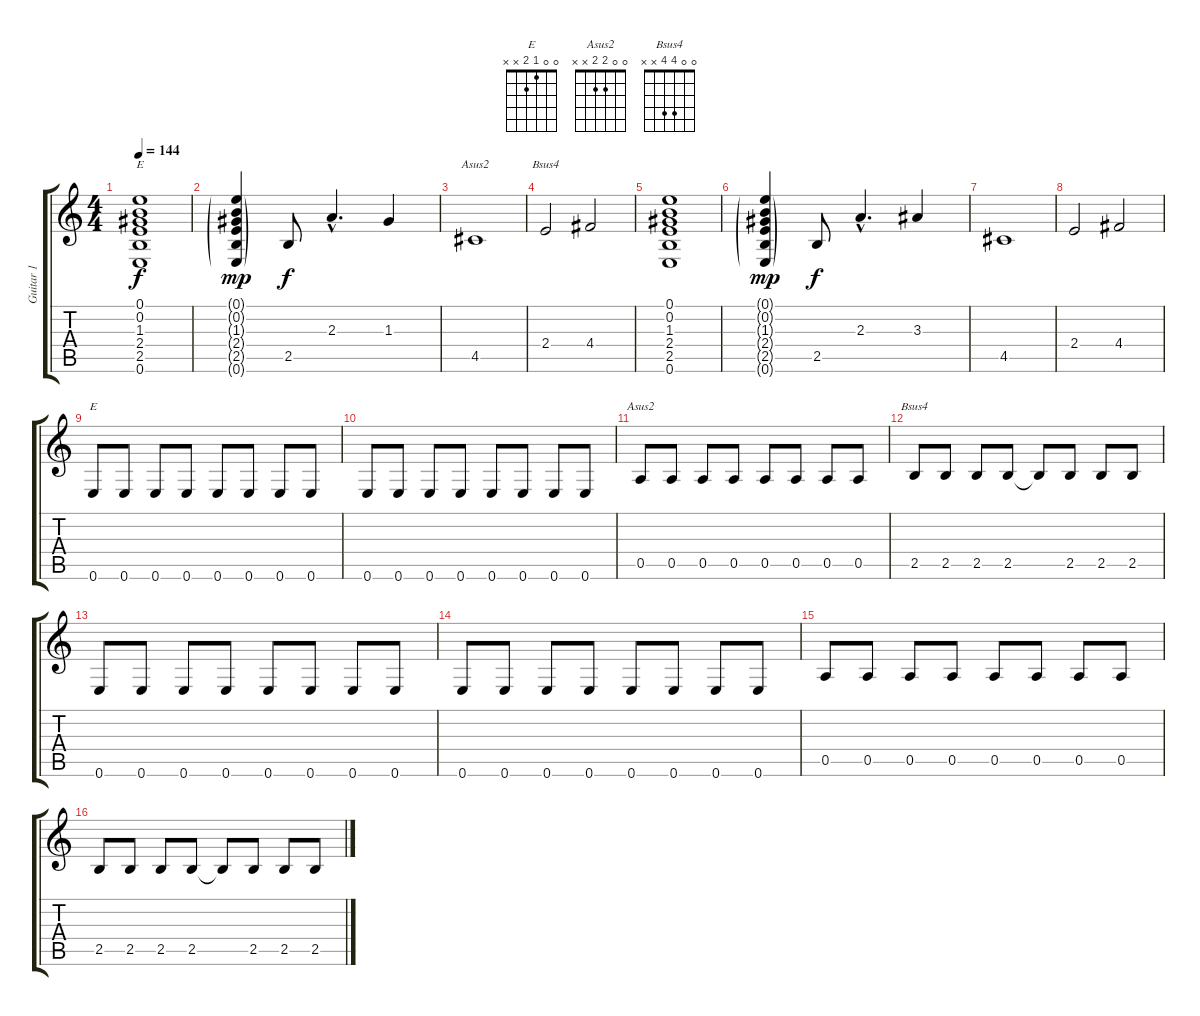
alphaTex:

\track ("Guitar 1" "Guitar 1") {instrument electricguitarclean}
\staff {score tabs}
\tuning (E4 B3 G3 D3 A2 E2) {hide}
\chord ("E" x x x x x x) {firstfret 0}
\chord ("Asus2" x x x x x x) {firstfret 0}
\chord ("Bsus4" x x x x x x) {firstfret 0}
\chord ("E" 0 0 1 2 x x)
\chord ("Asus2" 0 0 2 2 x x)
\chord ("Bsus4" 0 0 4 4 x x)
\ts (4 4)
\tempo 144
\clef g2
\ks c
(0.1 0.2 1.3 2.4 2.5 0.6).1{ch "E" dy f} |
(0.1{g} 0.2{g} 1.3{g} 2.4{g} 2.5{g} 0.6{g}).4{dy mp} 2.5.8{dy f} 2.3{hac}.4{d} 1.3.4 |
4.5.1{ch "Asus2"} |
2.4.2{ch "Bsus4"} 4.4.2 |
(0.1 0.2 1.3 2.4 2.5 0.6).1 |
(0.1{g} 0.2{g} 1.3{g} 2.4{g} 2.5{g} 0.6{g}).4{dy mp} 2.5.8{dy f} 2.3{hac}.4{d} 3.3.4 |
4.5.1 |
2.4.2 4.4.2 |
0.6.8{ch "E"} 0.6.8 0.6.8 0.6.8 0.6.8 0.6.8 0.6.8 0.6.8 |
0.6.8 0.6.8 0.6.8 0.6.8 0.6.8 0.6.8 0.6.8 0.6.8 |
0.5.8{ch "Asus2"} 0.5.8 0.5.8 0.5.8 0.5.8 0.5.8 0.5.8 0.5.8 |
2.5.8{ch "Bsus4"} 2.5.8 2.5.8 2.5.8 2.5{t}.8 2.5.8 2.5.8 2.5.8 |
0.6.8 0.6.8 0.6.8 0.6.8 0.6.8 0.6.8 0.6.8 0.6.8 |
0.6.8 0.6.8 0.6.8 0.6.8 0.6.8 0.6.8 0.6.8 0.6.8 |
0.5.8 0.5.8 0.5.8 0.5.8 0.5.8 0.5.8 0.5.8 0.5.8 |
2.5.8 2.5.8 2.5.8 2.5.8 2.5{t}.8 2.5.8 2.5.8 2.5.8
